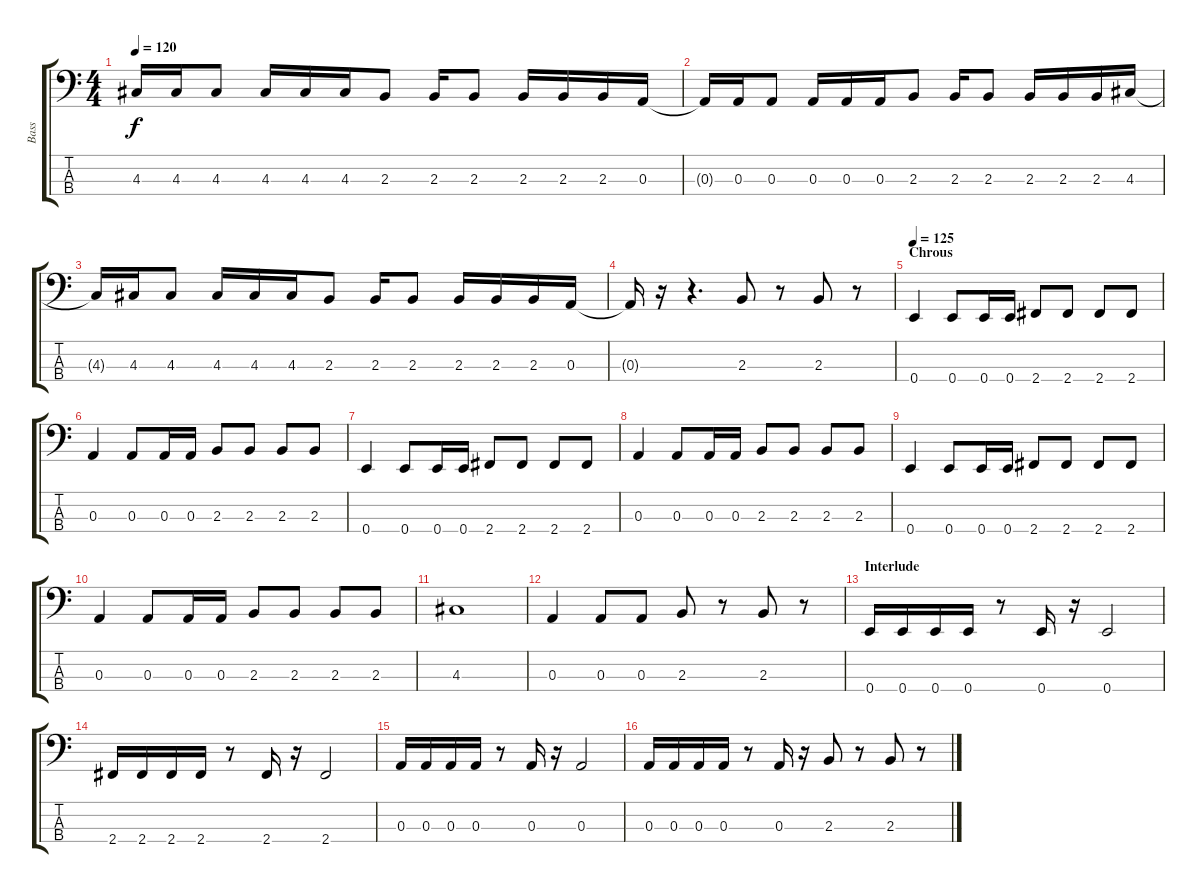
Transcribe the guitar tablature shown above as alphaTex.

\track ("Bass" "Bass") {instrument electricbasspick}
\staff {score tabs}
\tuning (G2 D2 A1 E1) {hide}
\ts (4 4)
\tempo 120
\clef f4
\ks c
4.3{t}.16{dy f} 4.3.16 4.3.8 4.3.16 4.3.16 4.3.16 2.3.8 2.3.16 2.3.8 2.3.16 2.3.16 2.3.16 0.3.16 |
0.3{t}.16 0.3.16 0.3.8 0.3.16 0.3.16 0.3.16 2.3.8 2.3.16 2.3.8 2.3.16 2.3.16 2.3.16 4.3.16 |
4.3{t}.16 4.3.16 4.3.8 4.3.16 4.3.16 4.3.16 2.3.8 2.3.16 2.3.8 2.3.16 2.3.16 2.3.16 0.3.16 |
0.3{t}.16 r.16 r.4{d} 2.3.8 r.8 2.3.8 r.8 |
\section ("" "Chrous")
\tempo 125
0.4.4 0.4.8 0.4.16 0.4.16 2.4.8 2.4.8 2.4.8 2.4.8 |
0.3.4 0.3.8 0.3.16 0.3.16 2.3.8 2.3.8 2.3.8 2.3.8 |
0.4.4 0.4.8 0.4.16 0.4.16 2.4.8 2.4.8 2.4.8 2.4.8 |
0.3.4 0.3.8 0.3.16 0.3.16 2.3.8 2.3.8 2.3.8 2.3.8 |
0.4.4 0.4.8 0.4.16 0.4.16 2.4.8 2.4.8 2.4.8 2.4.8 |
0.3.4 0.3.8 0.3.16 0.3.16 2.3.8 2.3.8 2.3.8 2.3.8 |
4.3.1 |
0.3.4 0.3.8 0.3.8 2.3.8 r.8 2.3.8 r.8 |
\section ("" "Interlude")
0.4.16 0.4.16 0.4.16 0.4.16 r.8 0.4.16 r.16 0.4.2 |
2.4.16 2.4.16 2.4.16 2.4.16 r.8 2.4.16 r.16 2.4.2 |
0.3.16 0.3.16 0.3.16 0.3.16 r.8 0.3.16 r.16 0.3.2 |
0.3.16 0.3.16 0.3.16 0.3.16 r.8 0.3.16 r.16 2.3.8 r.8 2.3.8 r.8
